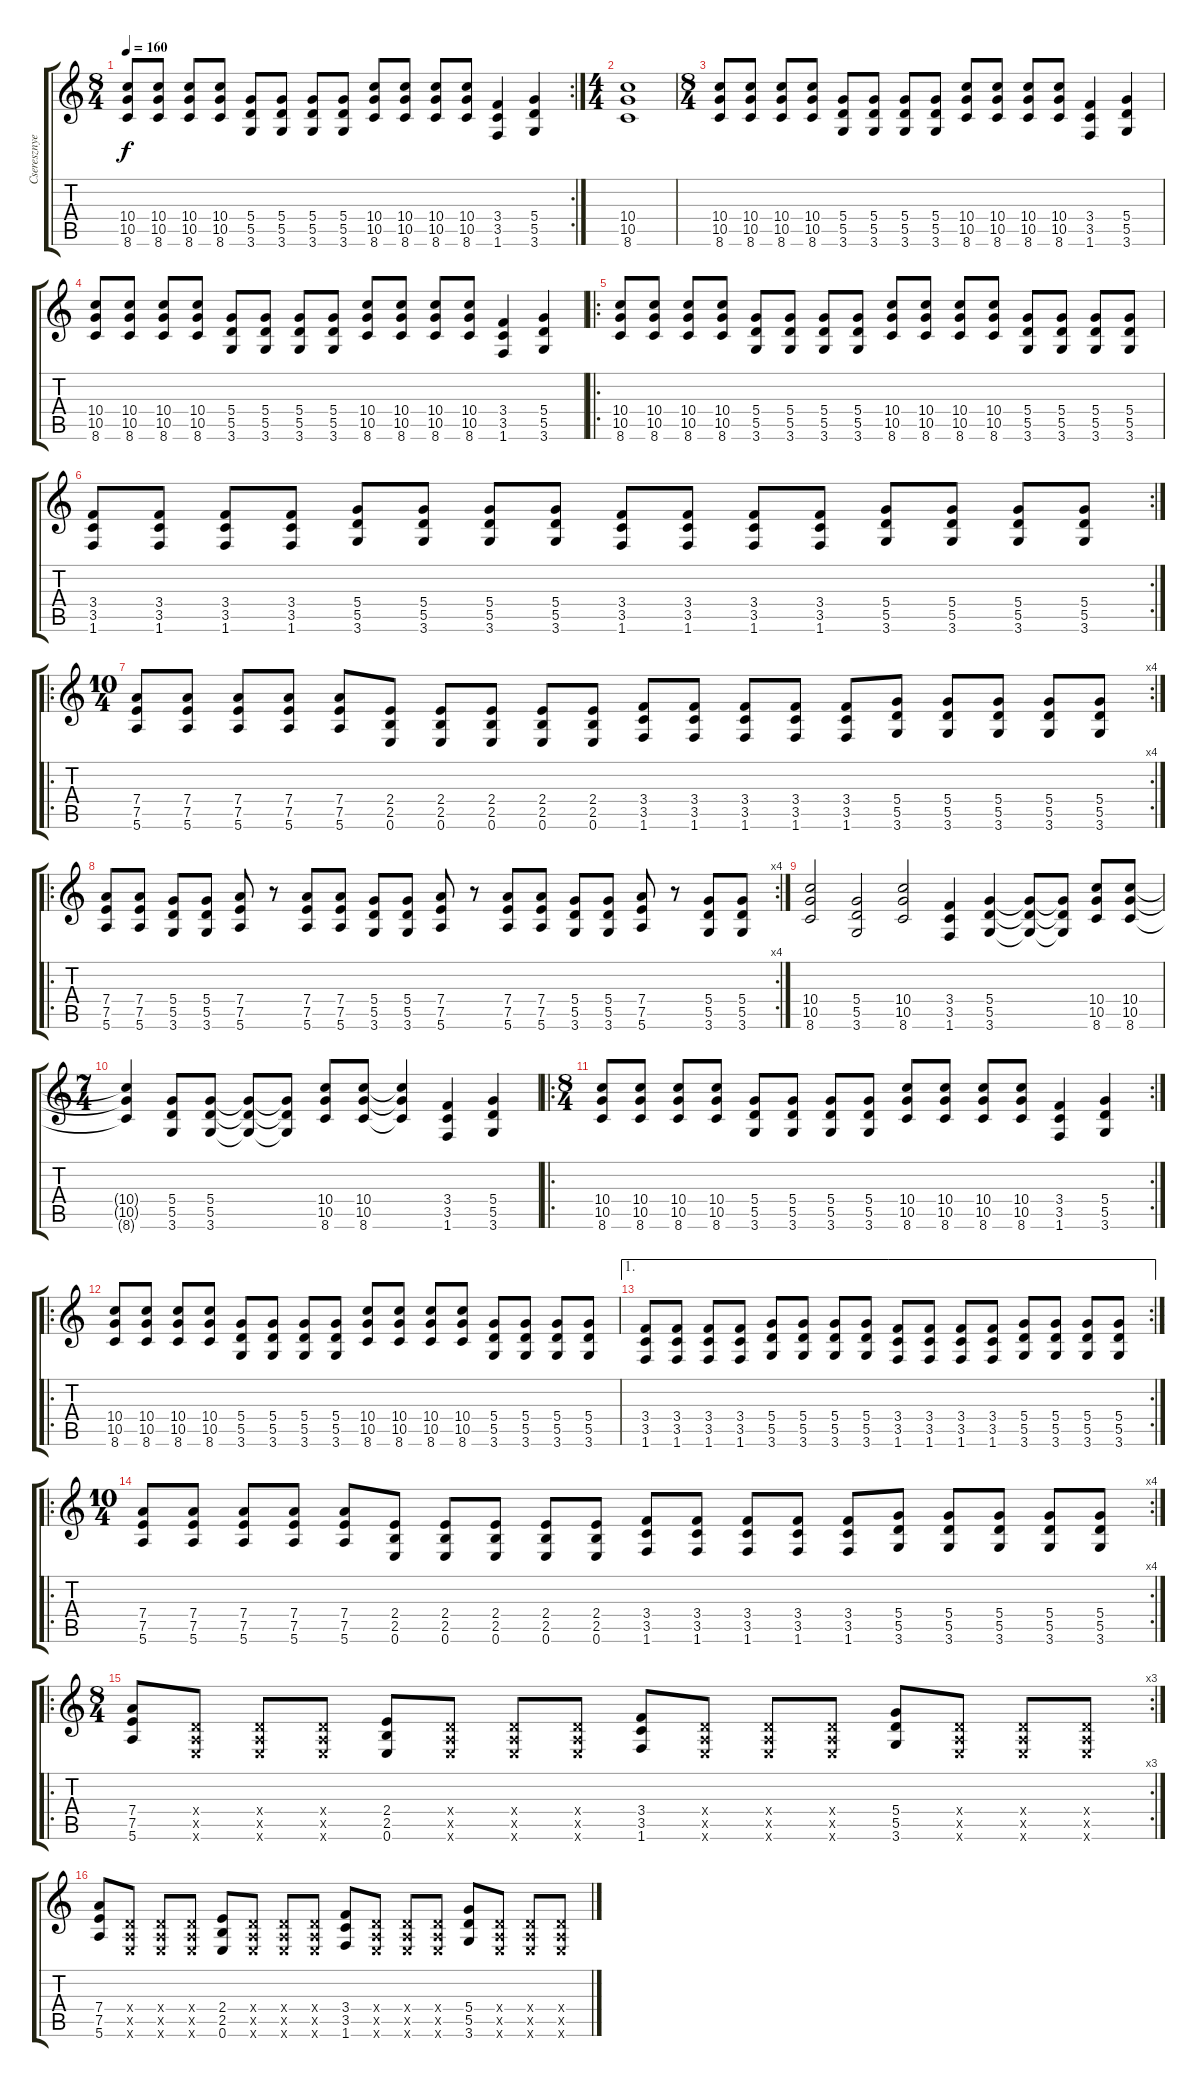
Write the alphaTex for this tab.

\track ("Cseresznye" "Cseresznye") {instrument distortionguitar}
\staff {score tabs}
\tuning (E4 B3 G3 D3 A2 E2) {hide}
\rc 2
\ts (8 4)
\tempo 160
\clef g2
\ks c
(10.4 10.5 8.6).8{dy f instrument distortionguitar} (10.4 10.5 8.6).8 (10.4 10.5 8.6).8 (10.4 10.5 8.6).8 (5.4 5.5 3.6).8 (5.4 5.5 3.6).8 (5.4 5.5 3.6).8 (5.4 5.5 3.6).8 (10.4 10.5 8.6).8 (10.4 10.5 8.6).8 (10.4 10.5 8.6).8 (10.4 10.5 8.6).8 (3.4 3.5 1.6).4 (5.4 5.5 3.6).4 |
\ts (4 4)
(10.4 10.5 8.6).1 |
\ts (8 4)
(10.4 10.5 8.6).8 (10.4 10.5 8.6).8 (10.4 10.5 8.6).8 (10.4 10.5 8.6).8 (5.4 5.5 3.6).8 (5.4 5.5 3.6).8 (5.4 5.5 3.6).8 (5.4 5.5 3.6).8 (10.4 10.5 8.6).8 (10.4 10.5 8.6).8 (10.4 10.5 8.6).8 (10.4 10.5 8.6).8 (3.4 3.5 1.6).4 (5.4 5.5 3.6).4 |
(10.4 10.5 8.6).8 (10.4 10.5 8.6).8 (10.4 10.5 8.6).8 (10.4 10.5 8.6).8 (5.4 5.5 3.6).8 (5.4 5.5 3.6).8 (5.4 5.5 3.6).8 (5.4 5.5 3.6).8 (10.4 10.5 8.6).8 (10.4 10.5 8.6).8 (10.4 10.5 8.6).8 (10.4 10.5 8.6).8 (3.4 3.5 1.6).4 (5.4 5.5 3.6).4 |
\ro
(10.4 10.5 8.6).8 (10.4 10.5 8.6).8 (10.4 10.5 8.6).8 (10.4 10.5 8.6).8 (5.4 5.5 3.6).8 (5.4 5.5 3.6).8 (5.4 5.5 3.6).8 (5.4 5.5 3.6).8 (10.4 10.5 8.6).8 (10.4 10.5 8.6).8 (10.4 10.5 8.6).8 (10.4 10.5 8.6).8 (5.4 5.5 3.6).8 (5.4 5.5 3.6).8 (5.4 5.5 3.6).8 (5.4 5.5 3.6).8 |
\rc 2
(3.4 3.5 1.6).8 (3.4 3.5 1.6).8 (3.4 3.5 1.6).8 (3.4 3.5 1.6).8 (5.4 5.5 3.6).8 (5.4 5.5 3.6).8 (5.4 5.5 3.6).8 (5.4 5.5 3.6).8 (3.4 3.5 1.6).8 (3.4 3.5 1.6).8 (3.4 3.5 1.6).8 (3.4 3.5 1.6).8 (5.4 5.5 3.6).8 (5.4 5.5 3.6).8 (5.4 5.5 3.6).8 (5.4 5.5 3.6).8 |
\ro
\rc 4
\ts (10 4)
(7.4 7.5 5.6).8 (7.4 7.5 5.6).8 (7.4 7.5 5.6).8 (7.4 7.5 5.6).8 (7.4 7.5 5.6).8 (2.4 2.5 0.6).8 (2.4 2.5 0.6).8 (2.4 2.5 0.6).8 (2.4 2.5 0.6).8 (2.4 2.5 0.6).8 (3.4 3.5 1.6).8 (3.4 3.5 1.6).8 (3.4 3.5 1.6).8 (3.4 3.5 1.6).8 (3.4 3.5 1.6).8 (5.4 5.5 3.6).8 (5.4 5.5 3.6).8 (5.4 5.5 3.6).8 (5.4 5.5 3.6).8 (5.4 5.5 3.6).8 |
\ro
\rc 4
(7.4 7.5 5.6).8 (7.4 7.5 5.6).8 (5.4 5.5 3.6).8 (5.4 5.5 3.6).8 (7.4 7.5 5.6).8 r.8 (7.4 7.5 5.6).8 (7.4 7.5 5.6).8 (5.4 5.5 3.6).8 (5.4 5.5 3.6).8 (7.4 7.5 5.6).8 r.8 (7.4 7.5 5.6).8 (7.4 7.5 5.6).8 (5.4 5.5 3.6).8 (5.4 5.5 3.6).8 (7.4 7.5 5.6).8 r.8 (5.4 5.5 3.6).8 (5.4 5.5 3.6).8 |
(10.4 10.5 8.6).2 (5.4 5.5 3.6).2 (10.4 10.5 8.6).2 (3.4 3.5 1.6).4 (5.4 5.5 3.6).4 (5.4{t} 5.5{t} 3.6{t}).8 (5.4{t} 5.5{t} 3.6{t}).8 (10.4 10.5 8.6).8 (10.4 10.5 8.6).8 |
\ts (7 4)
(10.4{t} 10.5{t} 8.6{t}).4 (5.4 5.5 3.6).8 (5.4 5.5 3.6).8 (5.4{t} 5.5{t} 3.6{t}).8 (5.4{t} 5.5{t} 3.6{t}).8 (10.4 10.5 8.6).8 (10.4 10.5 8.6).8 (10.4{t} 10.5{t} 8.6{t}).4 (3.4 3.5 1.6).4 (5.4 5.5 3.6).4 |
\ro
\rc 2
\ts (8 4)
(10.4 10.5 8.6).8 (10.4 10.5 8.6).8 (10.4 10.5 8.6).8 (10.4 10.5 8.6).8 (5.4 5.5 3.6).8 (5.4 5.5 3.6).8 (5.4 5.5 3.6).8 (5.4 5.5 3.6).8 (10.4 10.5 8.6).8 (10.4 10.5 8.6).8 (10.4 10.5 8.6).8 (10.4 10.5 8.6).8 (3.4 3.5 1.6).4 (5.4 5.5 3.6).4 |
\ro
(10.4 10.5 8.6).8 (10.4 10.5 8.6).8 (10.4 10.5 8.6).8 (10.4 10.5 8.6).8 (5.4 5.5 3.6).8 (5.4 5.5 3.6).8 (5.4 5.5 3.6).8 (5.4 5.5 3.6).8 (10.4 10.5 8.6).8 (10.4 10.5 8.6).8 (10.4 10.5 8.6).8 (10.4 10.5 8.6).8 (5.4 5.5 3.6).8 (5.4 5.5 3.6).8 (5.4 5.5 3.6).8 (5.4 5.5 3.6).8 |
\ae 1
\rc 2
(3.4 3.5 1.6).8 (3.4 3.5 1.6).8 (3.4 3.5 1.6).8 (3.4 3.5 1.6).8 (5.4 5.5 3.6).8 (5.4 5.5 3.6).8 (5.4 5.5 3.6).8 (5.4 5.5 3.6).8 (3.4 3.5 1.6).8 (3.4 3.5 1.6).8 (3.4 3.5 1.6).8 (3.4 3.5 1.6).8 (5.4 5.5 3.6).8 (5.4 5.5 3.6).8 (5.4 5.5 3.6).8 (5.4 5.5 3.6).8 |
\ro
\rc 4
\ts (10 4)
(7.4 7.5 5.6).8 (7.4 7.5 5.6).8 (7.4 7.5 5.6).8 (7.4 7.5 5.6).8 (7.4 7.5 5.6).8 (2.4 2.5 0.6).8 (2.4 2.5 0.6).8 (2.4 2.5 0.6).8 (2.4 2.5 0.6).8 (2.4 2.5 0.6).8 (3.4 3.5 1.6).8 (3.4 3.5 1.6).8 (3.4 3.5 1.6).8 (3.4 3.5 1.6).8 (3.4 3.5 1.6).8 (5.4 5.5 3.6).8 (5.4 5.5 3.6).8 (5.4 5.5 3.6).8 (5.4 5.5 3.6).8 (5.4 5.5 3.6).8 |
\ro
\rc 3
\ts (8 4)
(7.4 7.5 5.6).8 (0.4{x} 0.5{x} 0.6{x}).8 (0.4{x} 0.5{x} 0.6{x}).8 (0.4{x} 0.5{x} 0.6{x}).8 (2.4 2.5 0.6).8 (0.4{x} 0.5{x} 0.6{x}).8 (0.4{x} 0.5{x} 0.6{x}).8 (0.4{x} 0.5{x} 0.6{x}).8 (3.4 3.5 1.6).8 (0.4{x} 0.5{x} 0.6{x}).8 (0.4{x} 0.5{x} 0.6{x}).8 (0.4{x} 0.5{x} 0.6{x}).8 (5.4 5.5 3.6).8 (0.4{x} 0.5{x} 0.6{x}).8 (0.4{x} 0.5{x} 0.6{x}).8 (0.4{x} 0.5{x} 0.6{x}).8 |
(7.4 7.5 5.6).8 (0.4{x} 0.5{x} 0.6{x}).8 (0.4{x} 0.5{x} 0.6{x}).8 (0.4{x} 0.5{x} 0.6{x}).8 (2.4 2.5 0.6).8 (0.4{x} 0.5{x} 0.6{x}).8 (0.4{x} 0.5{x} 0.6{x}).8 (0.4{x} 0.5{x} 0.6{x}).8 (3.4 3.5 1.6).8 (0.4{x} 0.5{x} 0.6{x}).8 (0.4{x} 0.5{x} 0.6{x}).8 (0.4{x} 0.5{x} 0.6{x}).8 (5.4 5.5 3.6).8 (0.4{x} 0.5{x} 0.6{x}).8 (0.4{x} 0.5{x} 0.6{x}).8 (0.4{x} 0.5{x} 0.6{x}).8
